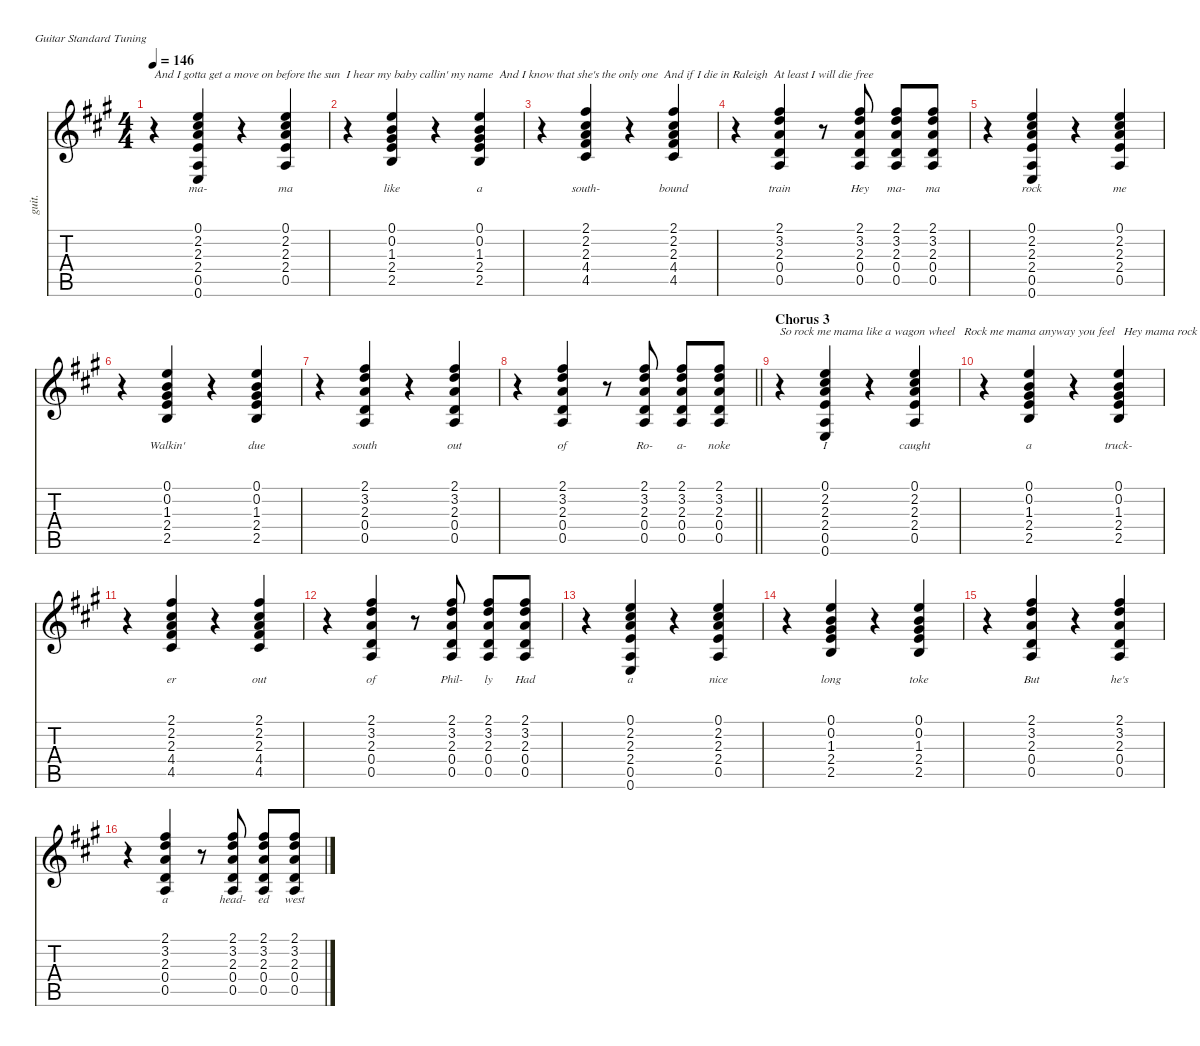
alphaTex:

\defaultSystemsLayout 4
\hideDynamics
\bracketExtendMode nobrackets
\otherSystemsTrackNameOrientation horizontal
\track ("Guitar" "guit.") {defaultSystemsLayout 8 instrument acousticguitarsteel}
\staff {score tabs}
\tuning (E4 B3 G3 D3 A2 E2)
\ts (4 4)
\tempo 146
\clef g2
\ks a
r.4{txt "And I gotta get a move on before the sun  I hear my baby callin' my name  And I know that she's the only one  And if I die in Raleigh  At least I will die free" dy f beam Down} (0.1{acc forcenatural} 2.2{acc #} 2.3{acc forcenatural} 2.4{acc forcenatural} 0.5{acc forcenatural} 0.6{acc forcenatural}).4{lyrics (0 "ma-") lyrics (1 "") lyrics (2 "") lyrics (3 "") lyrics (4 "") beam Up} r.4{beam Up} (0.1{acc forcenatural} 2.2{acc #} 2.3{acc forcenatural} 2.4{acc forcenatural} 0.5{acc forcenatural}).4{lyrics (0 "ma") lyrics (1 "") lyrics (2 "") lyrics (3 "") lyrics (4 "") beam Up} |
r.4{beam Down} (0.1{acc forcenatural} 0.2{acc forcenatural} 1.3{acc #} 2.4{acc forcenatural} 2.5{acc forcenatural}).4{lyrics (0 "like") lyrics (1 "") lyrics (2 "") lyrics (3 "") lyrics (4 "") beam Up} r.4{beam Up} (0.1{acc forcenatural} 0.2{acc forcenatural} 1.3{acc #} 2.4{acc forcenatural} 2.5{acc forcenatural}).4{lyrics (0 "a") lyrics (1 "") lyrics (2 "") lyrics (3 "") lyrics (4 "") beam Up} |
r.4{beam Down} (2.1{acc #} 2.2{acc #} 2.3{acc forcenatural} 4.4{acc #} 4.5{acc #}).4{lyrics (0 "south-") lyrics (1 "") lyrics (2 "") lyrics (3 "") lyrics (4 "") beam Up} r.4{beam Up} (2.1{acc #} 2.2{acc #} 2.3{acc forcenatural} 4.4{acc #} 4.5{acc #}).4{lyrics (0 "bound") lyrics (1 "") lyrics (2 "") lyrics (3 "") lyrics (4 "") beam Up} |
r.4{beam Down} (2.1{acc #} 3.2{acc forcenatural} 2.3{acc forcenatural} 0.4{acc forcenatural} 0.5{acc forcenatural}).4{lyrics (0 "train") lyrics (1 "") lyrics (2 "") lyrics (3 "") lyrics (4 "") beam Up} r.8{beam Up} (2.1{acc #} 3.2{acc forcenatural} 2.3{acc forcenatural} 0.4{acc forcenatural} 0.5{acc forcenatural}).8{lyrics (0 "Hey") lyrics (1 "") lyrics (2 "") lyrics (3 "") lyrics (4 "") beam Up} (2.1{acc #} 3.2{acc forcenatural} 2.3{acc forcenatural} 0.4{acc forcenatural} 0.5{acc forcenatural}).8{lyrics (0 "ma-") lyrics (1 "") lyrics (2 "") lyrics (3 "") lyrics (4 "") beam Up} (2.1{acc #} 3.2{acc forcenatural} 2.3{acc forcenatural} 0.4{acc forcenatural} 0.5{acc forcenatural}).8{lyrics (0 "ma") lyrics (1 "") lyrics (2 "") lyrics (3 "") lyrics (4 "") beam Up} |
r.4{beam Down} (0.1{acc forcenatural} 2.2{acc #} 2.3{acc forcenatural} 2.4{acc forcenatural} 0.5{acc forcenatural} 0.6{acc forcenatural}).4{lyrics (0 "rock") lyrics (1 "") lyrics (2 "") lyrics (3 "") lyrics (4 "") beam Up} r.4{beam Up} (0.1{acc forcenatural} 2.2{acc #} 2.3{acc forcenatural} 2.4{acc forcenatural} 0.5{acc forcenatural}).4{lyrics (0 "me") lyrics (1 "") lyrics (2 "") lyrics (3 "") lyrics (4 "") beam Up} |
r.4{beam Down} (0.1{acc forcenatural} 0.2{acc forcenatural} 1.3{acc #} 2.4{acc forcenatural} 2.5{acc forcenatural}).4{lyrics (0 "Walkin'") lyrics (1 "") lyrics (2 "") lyrics (3 "") lyrics (4 "") beam Up} r.4{beam Up} (0.1{acc forcenatural} 0.2{acc forcenatural} 1.3{acc #} 2.4{acc forcenatural} 2.5{acc forcenatural}).4{lyrics (0 "due") lyrics (1 "") lyrics (2 "") lyrics (3 "") lyrics (4 "") beam Up} |
r.4{beam Down} (2.1{acc #} 3.2{acc forcenatural} 2.3{acc forcenatural} 0.4{acc forcenatural} 0.5{acc forcenatural}).4{lyrics (0 "south") lyrics (1 "") lyrics (2 "") lyrics (3 "") lyrics (4 "") beam Up} r.4{beam Up} (2.1{acc #} 3.2{acc forcenatural} 2.3{acc forcenatural} 0.4{acc forcenatural} 0.5{acc forcenatural}).4{lyrics (0 "out") lyrics (1 "") lyrics (2 "") lyrics (3 "") lyrics (4 "") beam Up} |
\barLineRight lightlight
r.4{beam Down} (2.1{acc #} 3.2{acc forcenatural} 2.3{acc forcenatural} 0.4{acc forcenatural} 0.5{acc forcenatural}).4{lyrics (0 "of") lyrics (1 "") lyrics (2 "") lyrics (3 "") lyrics (4 "") beam Up} r.8{beam Up} (2.1{acc #} 3.2{acc forcenatural} 2.3{acc forcenatural} 0.4{acc forcenatural} 0.5{acc forcenatural}).8{lyrics (0 "Ro-") lyrics (1 "") lyrics (2 "") lyrics (3 "") lyrics (4 "") beam Up} (2.1{acc #} 3.2{acc forcenatural} 2.3{acc forcenatural} 0.4{acc forcenatural} 0.5{acc forcenatural}).8{lyrics (0 "a-") lyrics (1 "") lyrics (2 "") lyrics (3 "") lyrics (4 "") beam Up} (2.1{acc #} 3.2{acc forcenatural} 2.3{acc forcenatural} 0.4{acc forcenatural} 0.5{acc forcenatural}).8{lyrics (0 "noke") lyrics (1 "") lyrics (2 "") lyrics (3 "") lyrics (4 "") beam Up} |
\section ("" "Chorus 3")
r.4{txt "So rock me mama like a wagon wheel   Rock me mama anyway you feel   Hey mama rock me" beam Down} (0.1{acc forcenatural} 2.2{acc #} 2.3{acc forcenatural} 2.4{acc forcenatural} 0.5{acc forcenatural} 0.6{acc forcenatural}).4{lyrics (0 "I") lyrics (1 "") lyrics (2 "") lyrics (3 "") lyrics (4 "") beam Up} r.4{beam Up} (0.1{acc forcenatural} 2.2{acc #} 2.3{acc forcenatural} 2.4{acc forcenatural} 0.5{acc forcenatural}).4{lyrics (0 "caught") lyrics (1 "") lyrics (2 "") lyrics (3 "") lyrics (4 "") beam Up} |
r.4{beam Down} (0.1{acc forcenatural} 0.2{acc forcenatural} 1.3{acc #} 2.4{acc forcenatural} 2.5{acc forcenatural}).4{lyrics (0 "a") lyrics (1 "") lyrics (2 "") lyrics (3 "") lyrics (4 "") beam Up} r.4{beam Up} (0.1{acc forcenatural} 0.2{acc forcenatural} 1.3{acc #} 2.4{acc forcenatural} 2.5{acc forcenatural}).4{lyrics (0 "truck-") lyrics (1 "") lyrics (2 "") lyrics (3 "") lyrics (4 "") beam Up} |
r.4{beam Down} (2.1{acc #} 2.2{acc #} 2.3{acc forcenatural} 4.4{acc #} 4.5{acc #}).4{lyrics (0 "er") lyrics (1 "") lyrics (2 "") lyrics (3 "") lyrics (4 "") beam Up} r.4{beam Up} (2.1{acc #} 2.2{acc #} 2.3{acc forcenatural} 4.4{acc #} 4.5{acc #}).4{lyrics (0 "out") lyrics (1 "") lyrics (2 "") lyrics (3 "") lyrics (4 "") beam Up} |
r.4{beam Down} (2.1{acc #} 3.2{acc forcenatural} 2.3{acc forcenatural} 0.4{acc forcenatural} 0.5{acc forcenatural}).4{lyrics (0 "of") lyrics (1 "") lyrics (2 "") lyrics (3 "") lyrics (4 "") beam Up} r.8{beam Up} (2.1{acc #} 3.2{acc forcenatural} 2.3{acc forcenatural} 0.4{acc forcenatural} 0.5{acc forcenatural}).8{lyrics (0 "Phil-") lyrics (1 "") lyrics (2 "") lyrics (3 "") lyrics (4 "") beam Up} (2.1{acc #} 3.2{acc forcenatural} 2.3{acc forcenatural} 0.4{acc forcenatural} 0.5{acc forcenatural}).8{lyrics (0 "ly") lyrics (1 "") lyrics (2 "") lyrics (3 "") lyrics (4 "") beam Up} (2.1{acc #} 3.2{acc forcenatural} 2.3{acc forcenatural} 0.4{acc forcenatural} 0.5{acc forcenatural}).8{lyrics (0 "Had") lyrics (1 "") lyrics (2 "") lyrics (3 "") lyrics (4 "") beam Up} |
r.4{beam Down} (0.1{acc forcenatural} 2.2{acc #} 2.3{acc forcenatural} 2.4{acc forcenatural} 0.5{acc forcenatural} 0.6{acc forcenatural}).4{lyrics (0 "a") lyrics (1 "") lyrics (2 "") lyrics (3 "") lyrics (4 "") beam Up} r.4{beam Up} (0.1{acc forcenatural} 2.2{acc #} 2.3{acc forcenatural} 2.4{acc forcenatural} 0.5{acc forcenatural}).4{lyrics (0 "nice") lyrics (1 "") lyrics (2 "") lyrics (3 "") lyrics (4 "") beam Up} |
r.4{beam Down} (0.1{acc forcenatural} 0.2{acc forcenatural} 1.3{acc #} 2.4{acc forcenatural} 2.5{acc forcenatural}).4{lyrics (0 "long") lyrics (1 "") lyrics (2 "") lyrics (3 "") lyrics (4 "") beam Up} r.4{beam Up} (0.1{acc forcenatural} 0.2{acc forcenatural} 1.3{acc #} 2.4{acc forcenatural} 2.5{acc forcenatural}).4{lyrics (0 "toke") lyrics (1 "") lyrics (2 "") lyrics (3 "") lyrics (4 "") beam Up} |
r.4{beam Down} (2.1{acc #} 3.2{acc forcenatural} 2.3{acc forcenatural} 0.4{acc forcenatural} 0.5{acc forcenatural}).4{lyrics (0 "But") lyrics (1 "") lyrics (2 "") lyrics (3 "") lyrics (4 "") beam Up} r.4{beam Up} (2.1{acc #} 3.2{acc forcenatural} 2.3{acc forcenatural} 0.4{acc forcenatural} 0.5{acc forcenatural}).4{lyrics (0 "he's") lyrics (1 "") lyrics (2 "") lyrics (3 "") lyrics (4 "") beam Up} |
r.4{beam Down} (2.1{acc #} 3.2{acc forcenatural} 2.3{acc forcenatural} 0.4{acc forcenatural} 0.5{acc forcenatural}).4{lyrics (0 "a") lyrics (1 "") lyrics (2 "") lyrics (3 "") lyrics (4 "") beam Up} r.8{beam Up} (2.1{acc #} 3.2{acc forcenatural} 2.3{acc forcenatural} 0.4{acc forcenatural} 0.5{acc forcenatural}).8{lyrics (0 "head-") lyrics (1 "") lyrics (2 "") lyrics (3 "") lyrics (4 "") beam Up} (2.1{acc #} 3.2{acc forcenatural} 2.3{acc forcenatural} 0.4{acc forcenatural} 0.5{acc forcenatural}).8{lyrics (0 "ed") lyrics (1 "") lyrics (2 "") lyrics (3 "") lyrics (4 "") beam Up} (2.1{acc #} 3.2{acc forcenatural} 2.3{acc forcenatural} 0.4{acc forcenatural} 0.5{acc forcenatural}).8{lyrics (0 "west") lyrics (1 "") lyrics (2 "") lyrics (3 "") lyrics (4 "") beam Up}
